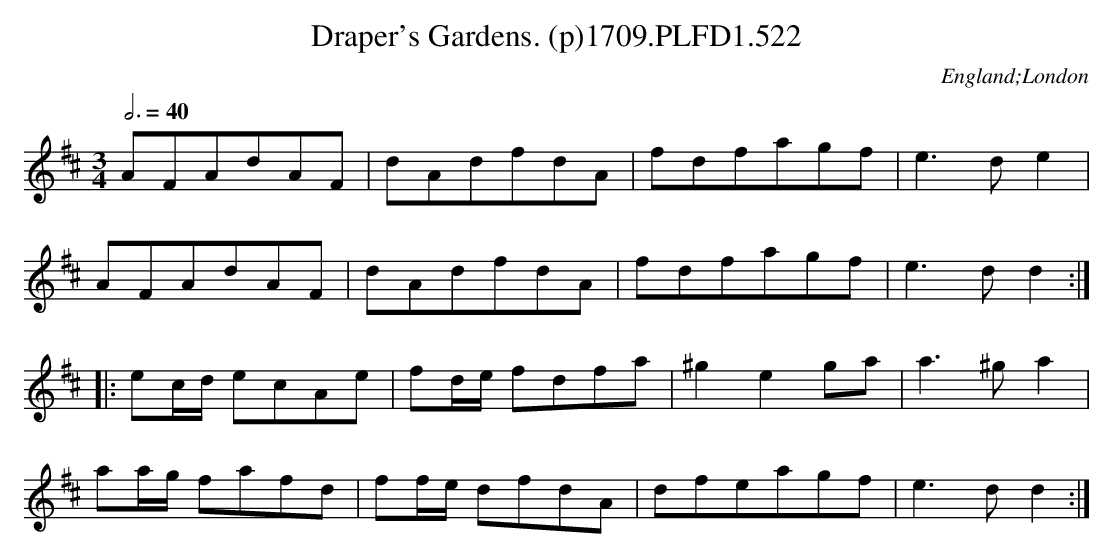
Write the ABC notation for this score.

X:1
T:Draper's Gardens. (p)1709.PLFD1.522
M:3/4
L:1/8
Q:3/4=40
O:England;London
K:D
AFAdAF|dAdfdA|fdfagf|e3de2|
AFAdAF|dAdfdA|fdfagf|e3dd2:|
|:ec/d/ ecAe|fd/e/ fdfa|^g2e2ga|a3^ga2|
aa/g/ fafd|ff/e/ dfdA|dfeagf|e3dd2:|
